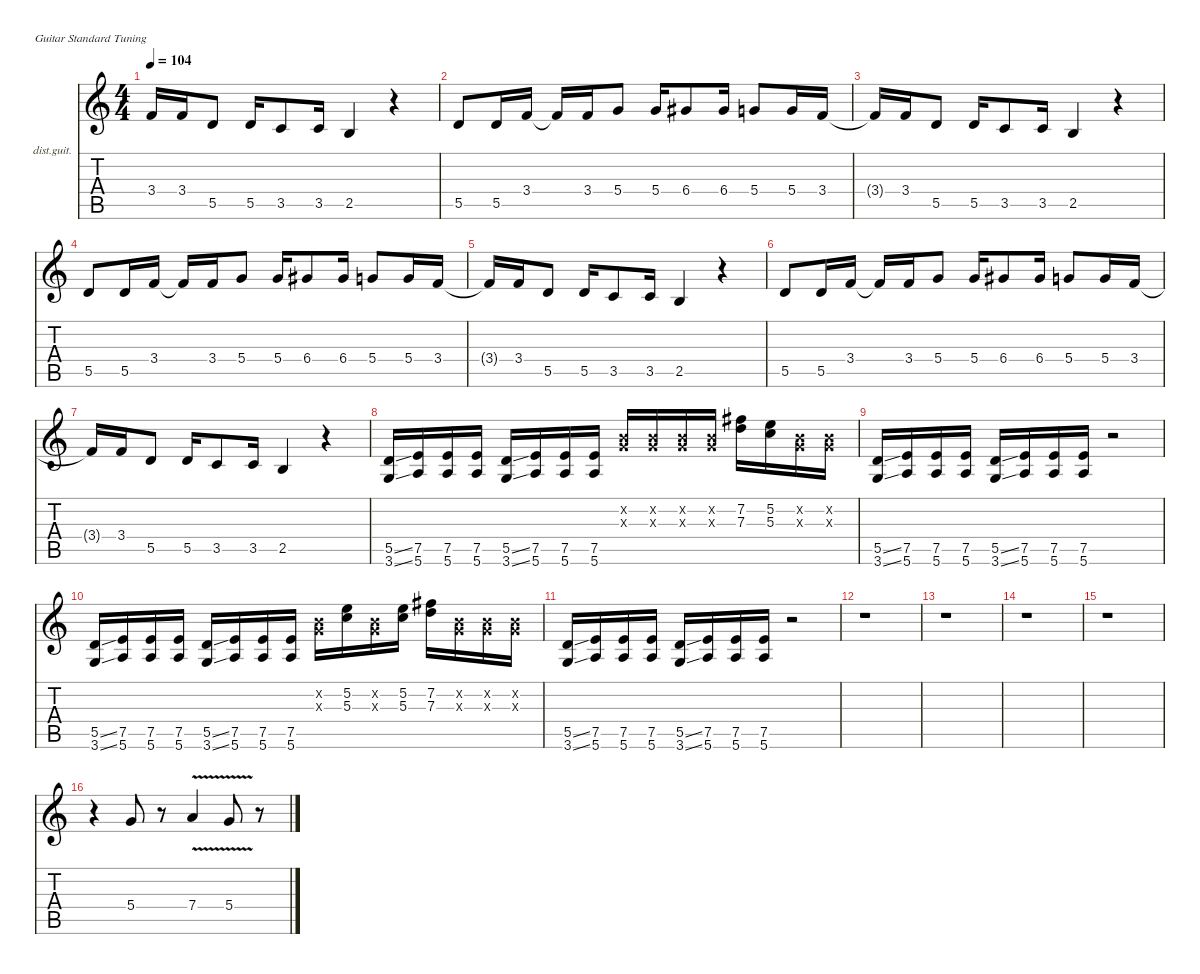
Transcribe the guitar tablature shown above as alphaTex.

\defaultSystemsLayout 4
\hideDynamics
\bracketExtendMode nobrackets
\firstSystemTrackNameOrientation horizontal
\otherSystemsTrackNameOrientation horizontal
\track ("Guitar 3 (Rhythm 2)" "dist.guit.") {instrument distortionguitar}
\staff {score tabs}
\tuning (E4 B3 G3 D3 A2 E2)
\ts (4 4)
\tempo 104
\clef g2
\ks c
3.4{t}.16{dy f} 3.4.16 5.5.8 5.5.16 3.5.8 3.5.16 2.5.4 r.4 |
5.5.8 5.5.16 3.4.16 3.4{t}.16 3.4.16 5.4.8 5.4.16 6.4{acc #}.8 6.4{acc #}.16 5.4.8 5.4.16 3.4.16 |
3.4{t}.16 3.4.16 5.5.8 5.5.16 3.5.8 3.5.16 2.5.4 r.4 |
5.5.8 5.5.16 3.4.16 3.4{t}.16 3.4.16 5.4.8 5.4.16 6.4{acc #}.8 6.4{acc #}.16 5.4.8 5.4.16 3.4.16 |
3.4{t}.16 3.4.16 5.5.8 5.5.16 3.5.8 3.5.16 2.5.4 r.4 |
5.5.8 5.5.16 3.4.16 3.4{t}.16 3.4.16 5.4.8 5.4.16 6.4{acc #}.8 6.4{acc #}.16 5.4.8 5.4.16 3.4.16 |
3.4{t}.16 3.4.16 5.5.8 5.5.16 3.5.8 3.5.16 2.5.4 r.4 |
(5.5{ss} 3.6{ss}).16 (7.5 5.6).16 (7.5 5.6).16 (7.5 5.6).16 (5.5{ss} 3.6{ss}).16 (7.5 5.6).16 (7.5 5.6).16 (7.5 5.6).16 (0.2{x} 0.3{x}).16 (0.2{x} 0.3{x}).16 (0.2{x} 0.3{x}).16 (0.2{x} 0.3{x}).16 (7.2{acc #} 7.3).16 (5.2 5.3).16 (0.2{x} 0.3{x}).16 (0.2{x} 0.3{x}).16 |
(5.5{ss} 3.6{ss}).16 (7.5 5.6).16 (7.5 5.6).16 (7.5 5.6).16 (5.5{ss} 3.6{ss}).16 (7.5 5.6).16 (7.5 5.6).16 (7.5 5.6).16 r.2 |
(5.5{ss} 3.6{ss}).16 (7.5 5.6).16 (7.5 5.6).16 (7.5 5.6).16 (5.5{ss} 3.6{ss}).16 (7.5 5.6).16 (7.5 5.6).16 (7.5 5.6).16 (0.2{x} 0.3{x}).16 (5.2 5.3).16 (0.2{x} 0.3{x}).16 (5.2 5.3).16 (7.2{acc #} 7.3).16 (0.2{x} 0.3{x}).16 (0.2{x} 0.3{x}).16 (0.2{x} 0.3{x}).16 |
(5.5{ss} 3.6{ss}).16 (7.5 5.6).16 (7.5 5.6).16 (7.5 5.6).16 (5.5{ss} 3.6{ss}).16 (7.5 5.6).16 (7.5 5.6).16 (7.5 5.6).16 r.2 |
r.1 |
r.1 |
r.1 |
r.1 |
r.4 5.4.8 r.8 7.4{v}.4 5.4{v}.8 r.8
